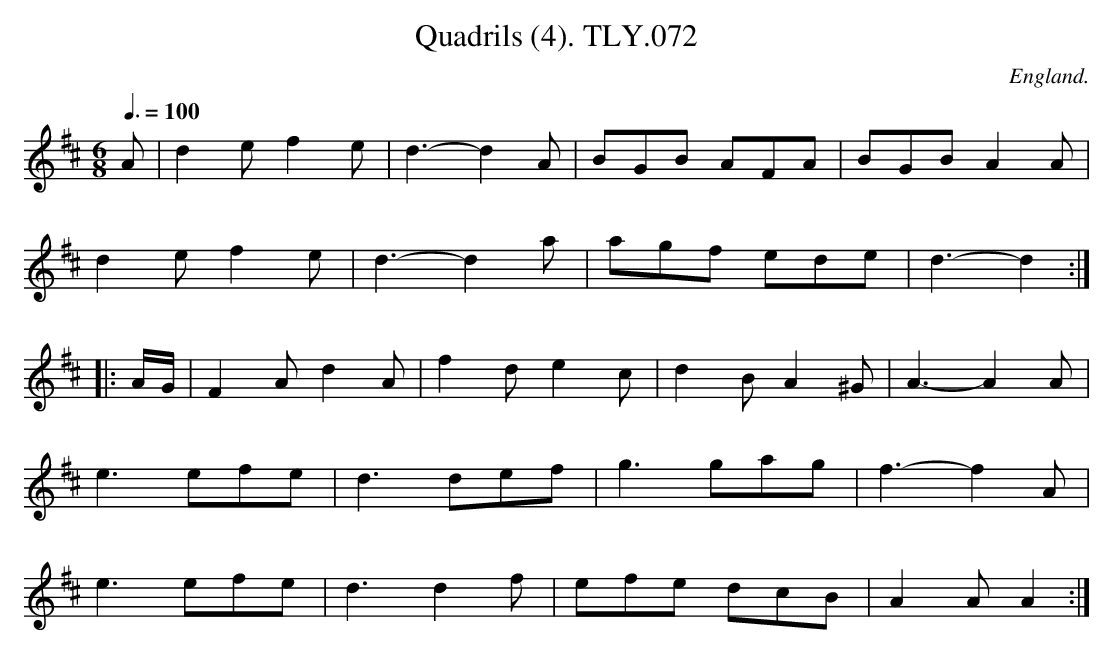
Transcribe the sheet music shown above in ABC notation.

X:1
T:Quadrils (4). TLY.072
M:6/8
L:1/8
Q:3/8=100
O:England.
K:D
A| d2e f2 e| d3- d2 A| BGB AFA| BGB A2 A|
d2e f2e| d3- d2 a|agf ede| d3- d2 :|
|:A/2G/2|F2 A d2 A| f2 d e2 c| d2 B A2 ^G| A3-A2 A|
e3 efe | d3 def| g3 gag | f3- f2 A|
e3 efe| d3 d2 f| efe dcB| A2 A A2:|
